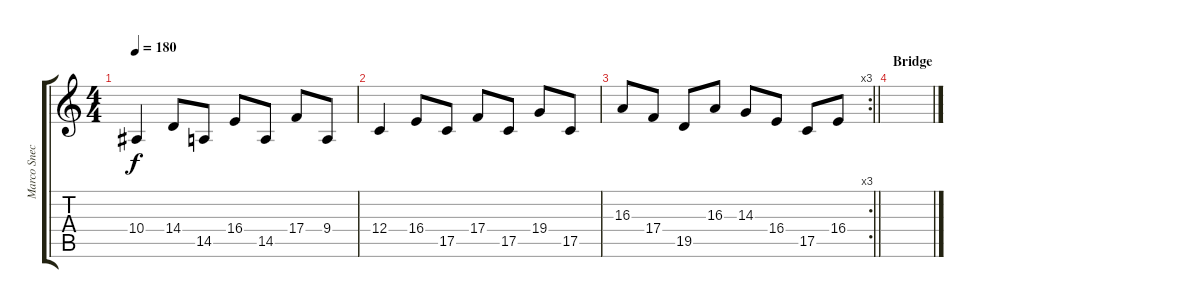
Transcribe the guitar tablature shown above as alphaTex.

\track ("Marco Sneck" "Marco Snec") {instrument stringensemble1}
\staff {score tabs}
\tuning (D4 A3 F3 C3 G2 D2) {hide}
\ts (4 4)
\tempo 180
\clef g2
\ks c
10.4.4{dy f} 14.4.8 14.5.8 16.4.8 14.5.8 17.4.8 9.4.8 |
12.4.4 16.4.8 17.5.8 17.4.8 17.5.8 19.4.8 17.5.8 |
\rc 3
\barLineRight lightlight
16.3.8 17.4.8 19.5.8 16.3.8 14.3.8 16.4.8 17.5.8 16.4.8 |
\section ("" "Bridge")
